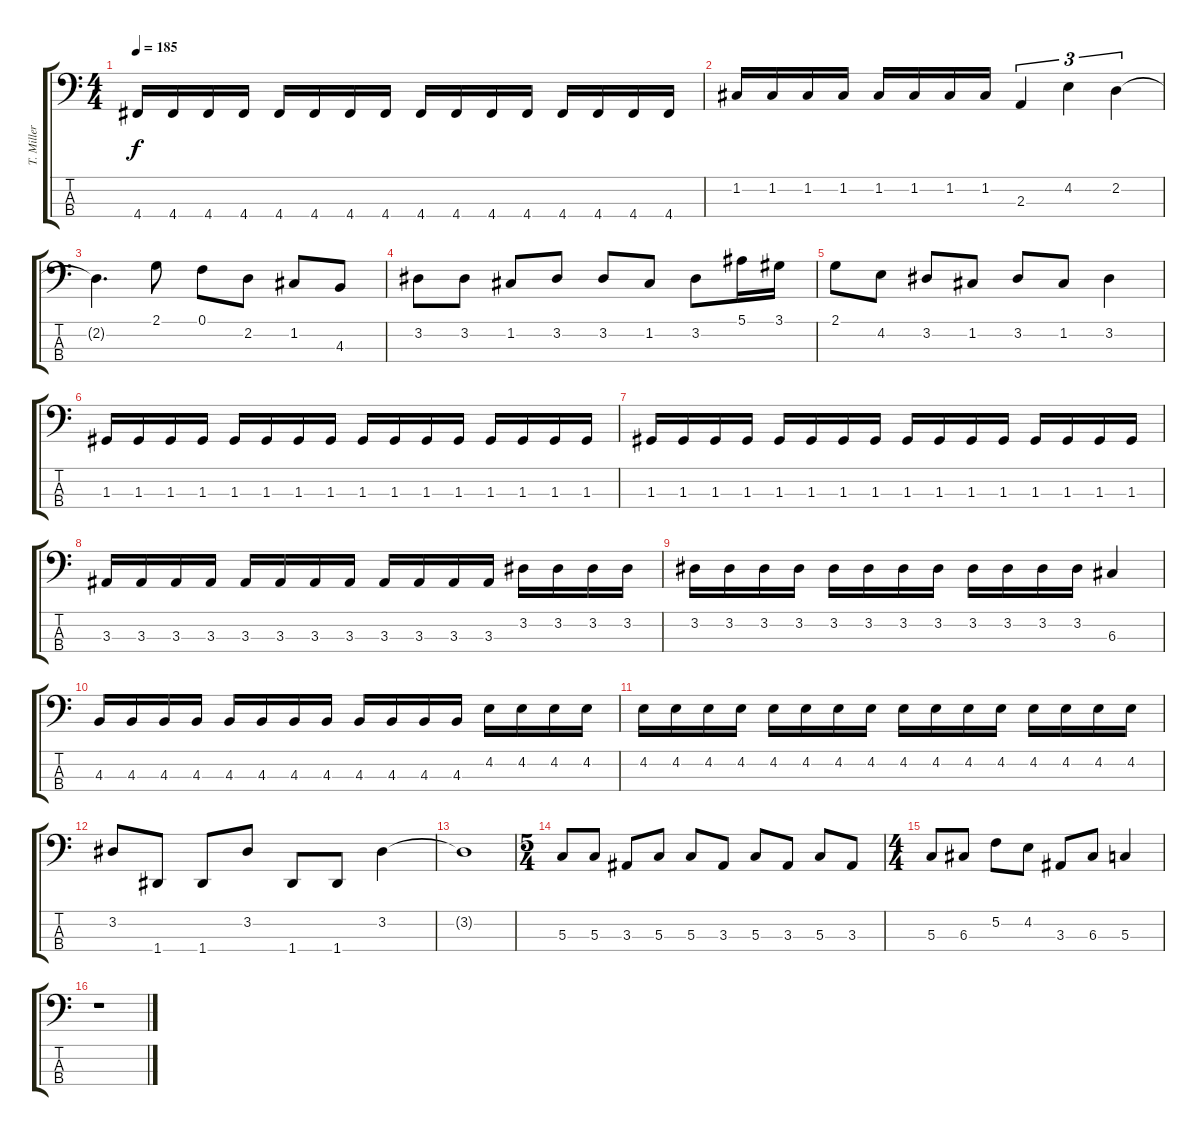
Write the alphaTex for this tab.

\track ("T. Miller " "T. Miller ") {instrument electricbassfinger}
\staff {score tabs}
\tuning (F2 C2 G1 D1) {hide}
\ts (4 4)
\tempo 185
\clef f4
\ks c
4.4.16{dy f} 4.4.16 4.4.16 4.4.16 4.4.16 4.4.16 4.4.16 4.4.16 4.4.16 4.4.16 4.4.16 4.4.16 4.4.16 4.4.16 4.4.16 4.4.16 |
1.2.16 1.2.16 1.2.16 1.2.16 1.2.16 1.2.16 1.2.16 1.2.16 2.3.4{tu (3 2)} 4.2.4{tu (3 2)} 2.2.4{tu (3 2)} |
2.2{t}.4{d} 2.1.8 0.1.8 2.2.8 1.2.8 4.3.8 |
3.2.8 3.2.8 1.2.8 3.2.8 3.2.8 1.2.8 3.2.8 5.1.16 3.1.16 |
2.1.8 4.2.8 3.2.8 1.2.8 3.2.8 1.2.8 3.2.4 |
1.3.16 1.3.16 1.3.16 1.3.16 1.3.16 1.3.16 1.3.16 1.3.16 1.3.16 1.3.16 1.3.16 1.3.16 1.3.16 1.3.16 1.3.16 1.3.16 |
1.3.16 1.3.16 1.3.16 1.3.16 1.3.16 1.3.16 1.3.16 1.3.16 1.3.16 1.3.16 1.3.16 1.3.16 1.3.16 1.3.16 1.3.16 1.3.16 |
3.3.16 3.3.16 3.3.16 3.3.16 3.3.16 3.3.16 3.3.16 3.3.16 3.3.16 3.3.16 3.3.16 3.3.16 3.2.16 3.2.16 3.2.16 3.2.16 |
3.2.16 3.2.16 3.2.16 3.2.16 3.2.16 3.2.16 3.2.16 3.2.16 3.2.16 3.2.16 3.2.16 3.2.16 6.3.4 |
4.3.16 4.3.16 4.3.16 4.3.16 4.3.16 4.3.16 4.3.16 4.3.16 4.3.16 4.3.16 4.3.16 4.3.16 4.2.16 4.2.16 4.2.16 4.2.16 |
4.2.16 4.2.16 4.2.16 4.2.16 4.2.16 4.2.16 4.2.16 4.2.16 4.2.16 4.2.16 4.2.16 4.2.16 4.2.16 4.2.16 4.2.16 4.2.16 |
3.2.8 1.4.8 1.4.8 3.2.8 1.4.8 1.4.8 3.2.4 |
3.2{t}.1 |
\ts (5 4)
5.3.8 5.3.8 3.3.8 5.3.8 5.3.8 3.3.8 5.3.8 3.3.8 5.3.8 3.3.8 |
\ts (4 4)
5.3.8 6.3.8 5.2.8 4.2.8 3.3.8 6.3.8 5.3.4 |
r.1
